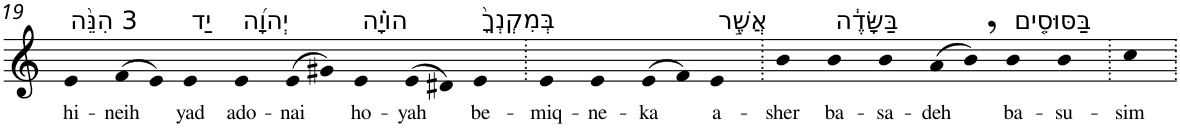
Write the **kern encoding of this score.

**kern	**text
*part1	*part1
*staff1	*staff1
*I"Piano	*
*I'Pno	*
!!LO:PB:g=z
*clefG2	*
*k[]	*
=19	=19
!LO:TX:a:t=3 הִנֵּ֨ה	!
!	!LO:LY:b
4e	hi-
!	!LO:LY:b
(>8f	-neih
8e)	.
!LO:TX:a:t=יַד	!
!	!LO:LY:b
4e	yad
!LO:TX:a:t=יְהוָ֜ה	!
!	!LO:LY:b
4e	ado-
!	!LO:LY:b
(>8e	-nai
8g#X)	.
!LO:TX:a:t=הוֹיָ֗ה	!
!	!LO:LY:b
4e	ho-
!	!LO:LY:b
(>8e	-yah
8d#X)	.
!LO:TX:a:t=בְּמִקְנְךָ֙	!
!	!LO:LY:b
4e	be-
=20.	=20.
!	!LO:LY:b
4e	-miq-
!	!LO:LY:b
4e	-ne-
!	!LO:LY:b
(>8e	-ka
8f)	.
!LO:TX:a:t=אֲשֶׁ֣ר	!
!	!LO:LY:b
4e	a-
=21.	=21.
!	!LO:LY:b
4b	-sher
!LO:TX:a:t=בַּשָּׂדֶ֔ה	!
!	!LO:LY:b
4b	ba-
!	!LO:LY:b
4b	-sa-
!	!LO:LY:b
(>8a	-deh
8b,)	.
!LO:TX:a:t=בַּסּוּסִ֤ים	!
!	!LO:LY:b
4b	ba-
!	!LO:LY:b
4b	-su-
=22.	=22.
!	!LO:LY:b
4cc	-sim
=.	=.
*-	*-
